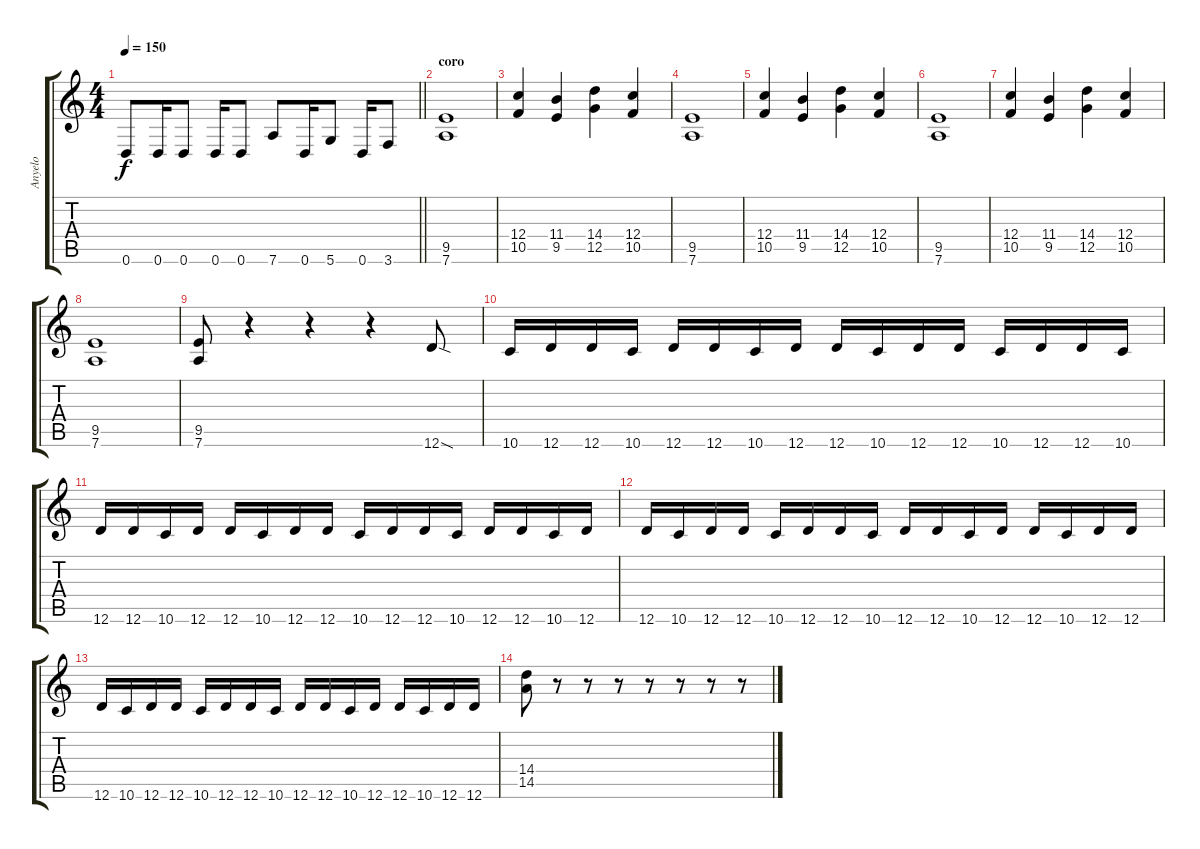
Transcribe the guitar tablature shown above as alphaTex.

\track ("Anyelo" "Anyelo") {instrument distortionguitar}
\staff {score tabs}
\tuning (D4 A3 F3 C3 G2 D2) {hide}
\ts (4 4)
\tempo 150
\clef g2
\barLineRight lightlight
\ks c
0.6.8{dy f} 0.6.16 0.6.8 0.6.16 0.6.8 7.6.8 0.6.16 5.6.8 0.6.16 3.6.8 |
\section ("" "coro")
(9.5 7.6).1 |
(12.4 10.5).4 (11.4 9.5).4 (14.4 12.5).4 (12.4 10.5).4 |
(9.5 7.6).1 |
(12.4 10.5).4 (11.4 9.5).4 (14.4 12.5).4 (12.4 10.5).4 |
(9.5 7.6).1 |
(12.4 10.5).4 (11.4 9.5).4 (14.4 12.5).4 (12.4 10.5).4 |
(9.5 7.6).1 |
(9.5 7.6).8 r.4 r.4 r.4 12.6{sod}.8 |
10.6.16 12.6.16 12.6.16 10.6.16 12.6.16 12.6.16 10.6.16 12.6.16 12.6.16 10.6.16 12.6.16 12.6.16 10.6.16 12.6.16 12.6.16 10.6.16 |
12.6.16 12.6.16 10.6.16 12.6.16 12.6.16 10.6.16 12.6.16 12.6.16 10.6.16 12.6.16 12.6.16 10.6.16 12.6.16 12.6.16 10.6.16 12.6.16 |
12.6.16 10.6.16 12.6.16 12.6.16 10.6.16 12.6.16 12.6.16 10.6.16 12.6.16 12.6.16 10.6.16 12.6.16 12.6.16 10.6.16 12.6.16 12.6.16 |
12.6.16 10.6.16 12.6.16 12.6.16 10.6.16 12.6.16 12.6.16 10.6.16 12.6.16 12.6.16 10.6.16 12.6.16 12.6.16 10.6.16 12.6.16 12.6.16 |
(14.4 14.5).8 r.8 r.8 r.8 r.8 r.8 r.8 r.8
